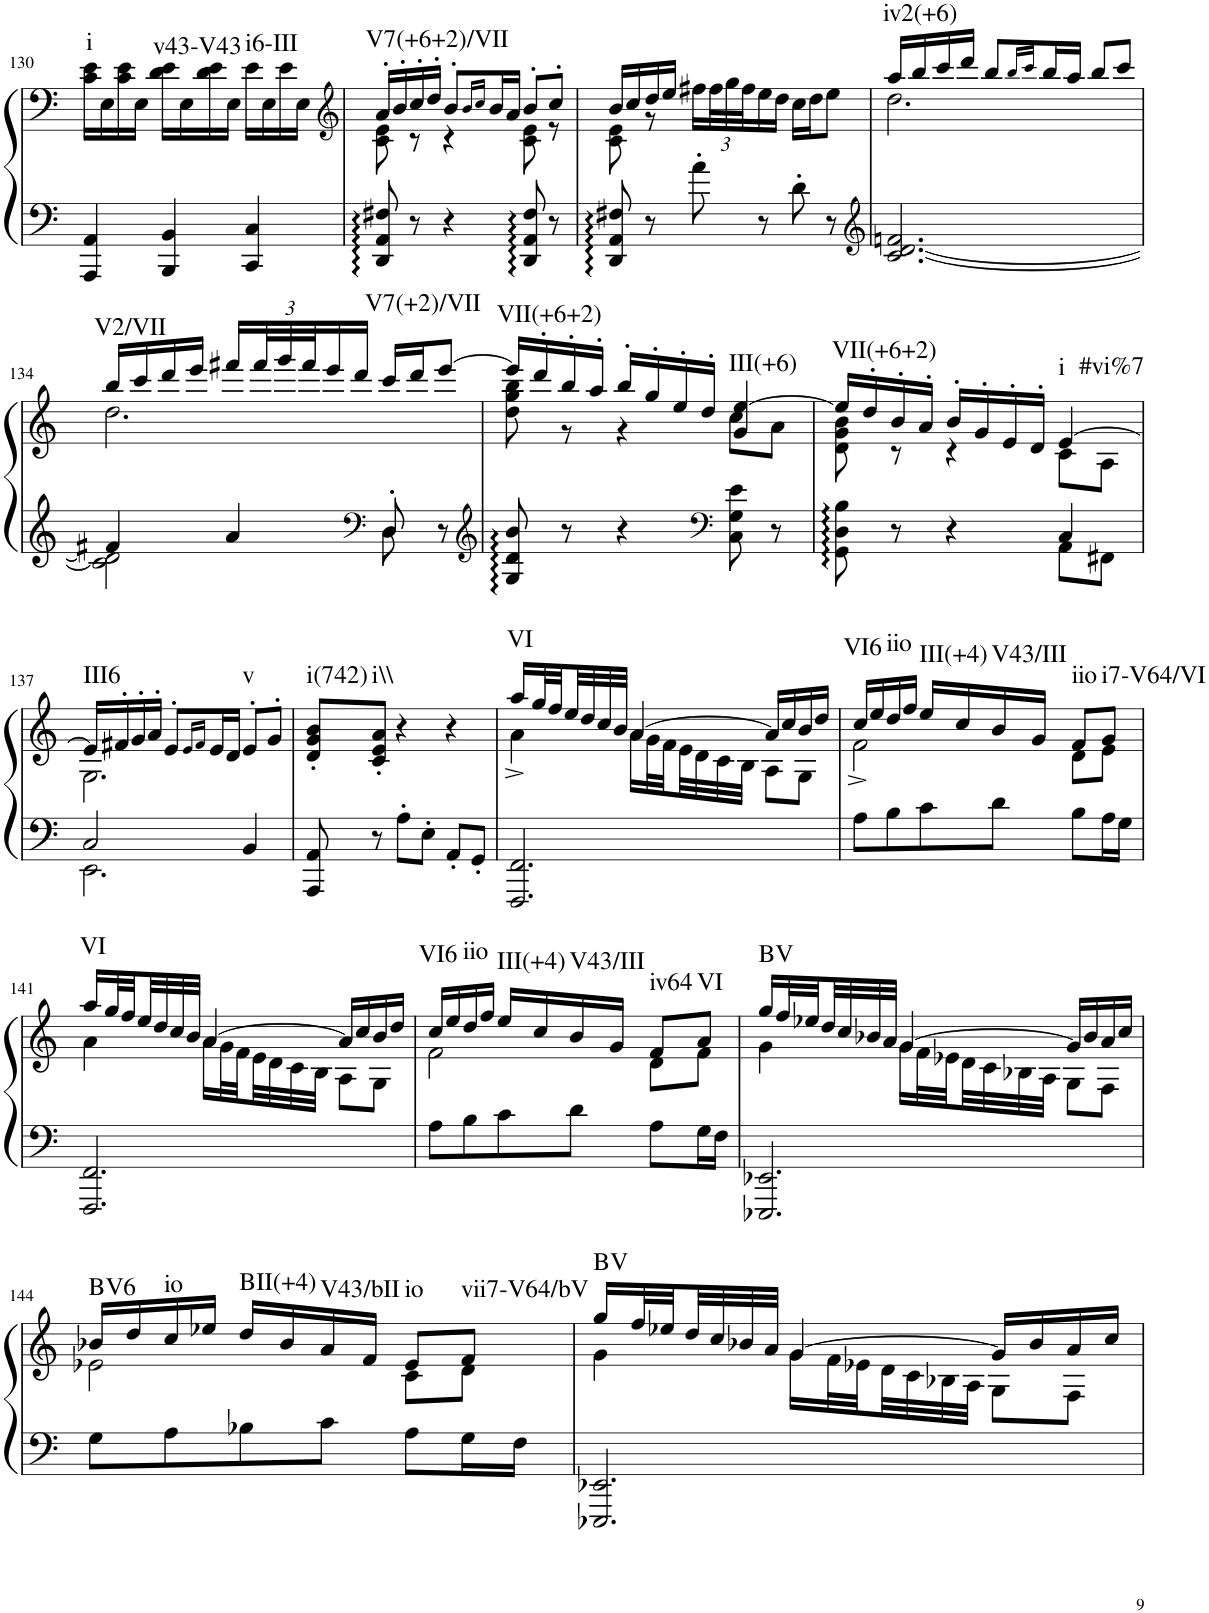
**kern	**kern	**harte
*part1	*part1	*part1
*staff2	*staff1	*
*I"Piano	*	*
*I'Pno.	*	*
!!LO:PB:g=z
*clefF4	*clefF4	*
*k[]	*k[]	*
*M3/4	*M3/4	*
=130	=130	=130
!	!	!LO:H:kt=i
4AAA/ 4AA/	16c\ 16e\LL	N
.	16E\	.
.	16c\ 16e\	.
.	16E\JJ	.
!	!	!LO:H:kt=v43-V43
4BBB/ 4BB/	16d\ 16e\LL	N
.	16E\	.
.	16d\ 16e\	.
.	16E\JJ	.
!	!	!LO:H:kt=i6-III
4CC/ 4C/	16e\LL	N
.	16E\	.
.	16e\	.
.	16E\JJ	.
=131	=131	=131
*	*clefG2	*
*	*^	*
!	!	!	!LO:H:kt=V7(+6+2)/VII
8DD/ 8AA/ 8F#X/	16a'/LL	8c\ 8e\	N
.	16b'/	.	.
8r	16cc'/	8r	.
.	16dd'/JJ	.	.
4r	8b'/L	4r	.
.	16qb/LL	.	.
.	16qcc/JJ	.	.
.	16b/L	.	.
.	16a/JJ	.	.
8DD/ 8AA/ 8F#/	8b'/L	8c\ 8e\	.
8r	8cc'/J	8r	.
=132	=132	=132	=132
8DD/ 8AA/ 8F#X/	16b/LL	8c\ 8e\	.
.	16cc/	.	.
8r	16dd/	8r	.
.	16ee/JJ	.	.
8a'\	16ff#X\LL	2ryy	.
*	*Xbrackettup	*	*
.	48ff#\L	.	.
.	48gg\	.	.
.	48ff#\J	.	.
8r	16ee\	.	.
.	16dd\JJ	.	.
8d'\	16cc\LL	.	.
.	16dd\J	.	.
8r	8ee\J	.	.
=133	=133	=133	=133
*clefG2	*	*	*
!	!	!	!LO:H:kt=iv2(+6)
[2.c/ [2.d/ 2.fn/	16aa/LL	2.dd\	N
.	16bb/	.	.
.	16ccc/	.	.
.	16ddd/JJ	.	.
.	8bb/L	.	.
.	16qbb/LL	.	.
.	16qccc/JJ	.	.
.	16bb/L	.	.
.	16aa/JJ	.	.
.	8bb/L	.	.
.	8ccc/J	.	.
!!LO:LB:g=z	!!
=134	=134	=134	=134
*^	*	*	*
!	!	!	!	!LO:H:kt=V2/VII
4f#X/	2c\] 2d\]	16bb/LL	2.dd\	N
.	.	16ccc/	.	.
.	.	16ddd/	.	.
.	.	16eee/JJ	.	.
4a/	.	16fff#X/LL	.	.
.	.	48fff#/L	.	.
.	.	48ggg/	.	.
.	.	48fff#/J	.	.
.	.	16eee/	.	.
.	.	16ddd/JJ	.	.
*clefF4	*	*	*	*
!	!	!	!	!LO:H:kt=V7(+2)/VII
8D'/	8D\	16ccc/LL	.	N
.	.	16ddd/J	.	.
8r	8ryy	[8eee/J	.	.
*v	*v	*	*	*
=135	=135	=135	=135
*clefG2	*	*	*
*^	*	*	*
!	!	!	!	!LO:H:kt=VII(+6+2)
*v	*v	*	*	*
8G/ 8d/ 8b/	16eee/LL]	8dd\ 8gg\ 8bb\	N
.	16ddd'/	.	.
8r	16bb'/	8r	.
.	16aa'/JJ	.	.
4r	16bb'/LL	4r	.
.	16gg'/	.	.
.	16ee'/	.	.
.	16dd'/JJ	.	.
*clefF4	*	*	*
!	!	!	!LO:H:kt=III(+6)
8C\ 8G\ 8e\	4g/ [4ee/	8cc\L	N
8r	.	8a\J	.
=136	=136	=136	=136
*^	*	*	*
!	!	!	!	!LO:H:kt=VII(+6+2)
8GG\ 8D\ 8B\	2ryy	16ee/LL]	8d\ 8g\ 8b\	N
.	.	16dd'/	.	.
8r	.	16b'/	8r	.
.	.	16a'/JJ	.	.
4r	.	16b'/LL	4r	.
.	.	16g'/	.	.
.	.	16e'/	.	.
.	.	16d'/JJ	.	.
!	!	!	!	!LO:H:n=1:kt=i
!	!	!	!	!LO:H:n=2:kt=#vi%7
4C/	8AA\L	[4e/	8c\L	N N
.	8FF#X\J	.	8A\J	.
!!LO:LB:g=z	!!
=137	=137	=137	=137	=137
!	!	!	!	!LO:H:kt=III6
2C/	2.EE\	16e/LL]	2.G\	N
.	.	16f#X'/	.	.
.	.	16g'/	.	.
.	.	16a'/JJ	.	.
.	.	8e'/L	.	.
.	.	16qe/LL	.	.
.	.	16qf#/JJ	.	.
.	.	16e/L	.	.
.	.	16d/JJ	.	.
!	!	!	!	!LO:H:kt=v
4BB/	.	8e'/L	.	N
.	.	8g'/J	.	.
*v	*v	*	*	*
*	*v	*v	*
=138	=138	=138
!	!	!LO:H:kt=i(742)
8AAA/ 8AA/	8d/' 8g/' 8b/'L	N
!	!	!LO:H:kt=i\\
8r	8c/' 8e/' 8a/'J	N
8A'\L	4r	.
8E'\J	.	.
8AA'/L	4r	.
8GG'/J	.	.
=139	=139	=139
*	*^	*
!	!	!	!LO:H:kt=VI
2.FFF/ 2.FF/	16aa/LL	4a^\	N
.	32gg/L	.	.
.	32ff/	.	.
.	32ee/	.	.
.	32dd/	.	.
.	32cc/	.	.
.	32b/JJJ	.	.
.	[4a/	16a\LL	.
.	.	32g\L	.
.	.	32f\	.
.	.	32e\	.
.	.	32d\	.
.	.	32c\	.
.	.	32B\JJJ	.
.	16a/LL]	8A\L	.
.	16cc/	.	.
.	16b/	8G\J	.
.	16dd/JJ	.	.
=140	=140	=140	=140
!	!	!	!LO:H:kt=VI6
8A\L	16cc/LL	2f^\	N
.	16ee/	.	.
!	!	!	!LO:H:kt=iio
8B\	16dd/	.	N
.	16ff/JJ	.	.
!	!	!	!LO:H:kt=III(+4)
8c\	16ee/LL	.	N
.	16cc/	.	.
!	!	!	!LO:H:kt=V43/III
8d\J	16b/	.	N
.	16g/JJ	.	.
!	!	!	!LO:H:kt=iio
8B\L	8f/L	8d\L	N
!	!	!	!LO:H:kt=i7-V64/VI
16A\L	8g/J	8e\J	N
16G\JJ	.	.	.
!!LO:LB:g=z	!!
=141	=141	=141	=141
!	!	!	!LO:H:kt=VI
2.FFF/ 2.FF/	16aa/LL	4a\	N
.	32gg/L	.	.
.	32ff/	.	.
.	32ee/	.	.
.	32dd/	.	.
.	32cc/	.	.
.	32b/JJJ	.	.
.	[4a/	16a\LL	.
.	.	32g\L	.
.	.	32f\	.
.	.	32e\	.
.	.	32d\	.
.	.	32c\	.
.	.	32B\JJJ	.
.	16a/LL]	8A\L	.
.	16cc/	.	.
.	16b/	8G\J	.
.	16dd/JJ	.	.
=142	=142	=142	=142
!	!	!	!LO:H:kt=VI6
8A\L	16cc/LL	2f\	N
.	16ee/	.	.
!	!	!	!LO:H:kt=iio
8B\	16dd/	.	N
.	16ff/JJ	.	.
!	!	!	!LO:H:kt=III(+4)
8c\	16ee/LL	.	N
.	16cc/	.	.
!	!	!	!LO:H:kt=V43/III
8d\J	16b/	.	N
.	16g/JJ	.	.
!	!	!	!LO:H:kt=iv64
8A\L	8f/L	8d\L	N
!	!	!	!LO:H:kt=VI
16G\L	8a/J	8f\J	N
16F\JJ	.	.	.
=143	=143	=143	=143
2.EEE-X/ 2.EE-X/	16gg/LL	4g\	B:maj
.	32ff/L	.	.
.	32ee-X/	.	.
.	32dd/	.	.
.	32cc/	.	.
.	32b-X/	.	.
.	32a/JJJ	.	.
.	[4g/	16g\LL	.
.	.	32f\L	.
.	.	32e-X\	.
.	.	32d\	.
.	.	32c\	.
.	.	32B-X\	.
.	.	32A\JJJ	.
.	16g/LL]	8G\L	.
.	16b-/	.	.
.	16a/	8F\J	.
.	16cc/JJ	.	.
!!LO:LB:g=z	!!
=144	=144	=144	=144
!	!	!	!LO:H:kt=6
8G\L	16b-X/LL	2e-X\	B:maj6
.	16dd/	.	.
!	!	!	!LO:H:kt=io
8A\	16cc/	.	N
.	16ee-X/JJ	.	.
8B-X\	16dd/LL	.	B:maj(4)
.	16b-/	.	.
!	!	!	!LO:H:kt=V43/bII
8c\J	16a/	.	N
.	16f/JJ	.	.
!	!	!	!LO:H:kt=io
8A\L	8e-/L	8c\L	N
!	!	!	!LO:H:kt=vii7-V64/bV
16G\L	8f/J	8d\J	N
16F\JJ	.	.	.
=145	=145	=145	=145
2.EEE-X/ 2.EE-X/	16gg/LL	4g\	B:maj
.	32ff/L	.	.
.	32ee-X/	.	.
.	32dd/	.	.
.	32cc/	.	.
.	32b-X/	.	.
.	32a/JJJ	.	.
.	[4g/	16g\LL	.
.	.	32f\L	.
.	.	32e-X\	.
.	.	32d\	.
.	.	32c\	.
.	.	32B-X\	.
.	.	32A\JJJ	.
.	16g/LL]	8G\L	.
.	16b-/	.	.
.	16a/	8F\J	.
.	16cc/JJ	.	.
*	*v	*v	*
=	=	=
*-	*-	*-
